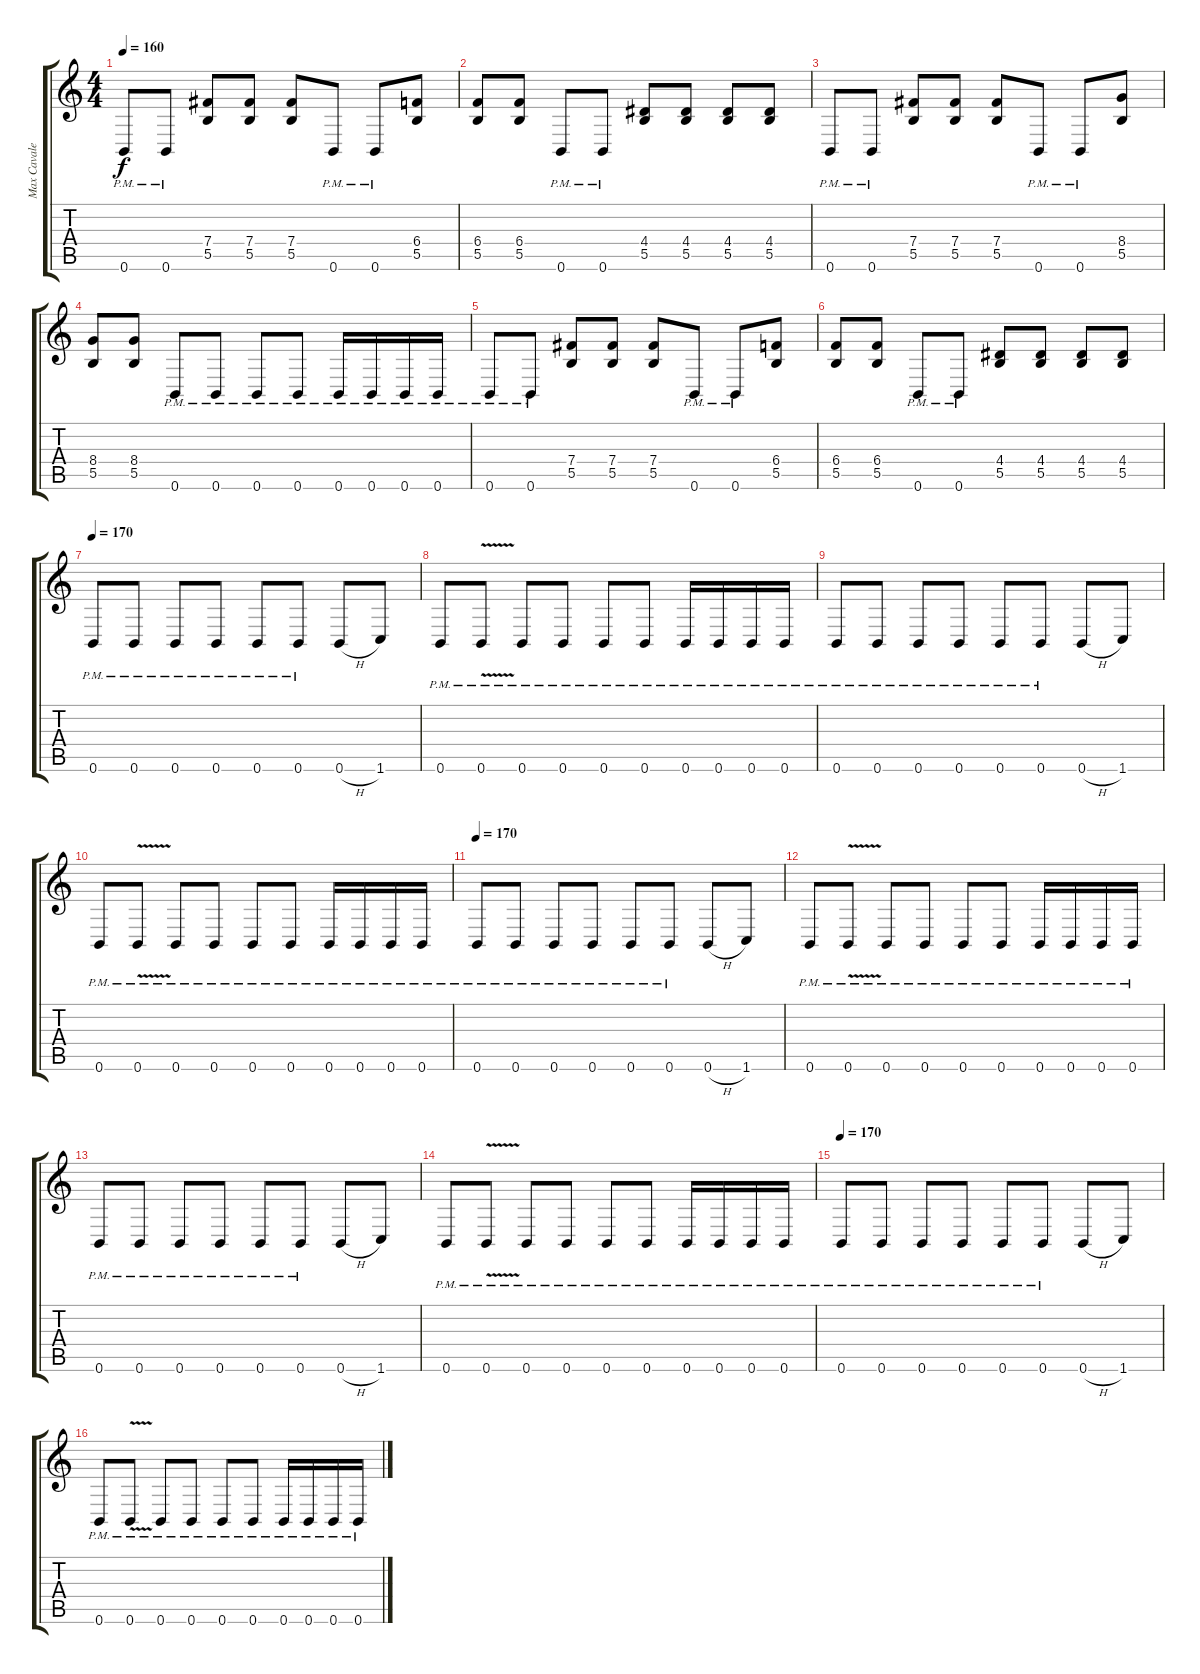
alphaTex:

\track ("Max Cavalera" "Max Cavale") {instrument distortionguitar}
\staff {score tabs}
\tuning (Db4 Ab3 E3 B2 Gb2 B1) {hide}
\ts (4 4)
\tempo 160
\clef g2
\ks c
0.6{pm}.8{dy f} 0.6{pm}.8 (7.4 5.5).8 (7.4 5.5).8 (7.4 5.5).8 0.6{pm}.8 0.6{pm}.8 (6.4 5.5).8 |
(6.4 5.5).8 (6.4 5.5).8 0.6{pm}.8 0.6{pm}.8 (4.4 5.5).8 (4.4 5.5).8 (4.4 5.5).8 (4.4 5.5).8 |
0.6{pm}.8 0.6{pm}.8 (7.4 5.5).8 (7.4 5.5).8 (7.4 5.5).8 0.6{pm}.8 0.6{pm}.8 (8.4 5.5).8 |
(8.4 5.5).8 (8.4 5.5).8 0.6{pm}.8 0.6{pm}.8 0.6{pm}.8 0.6{pm}.8 0.6{pm}.16 0.6{pm}.16 0.6{pm}.16 0.6{pm}.16 |
0.6{pm}.8 0.6{pm}.8 (7.4 5.5).8 (7.4 5.5).8 (7.4 5.5).8 0.6{pm}.8 0.6{pm}.8 (6.4 5.5).8 |
(6.4 5.5).8 (6.4 5.5).8 0.6{pm}.8 0.6{pm}.8 (4.4 5.5).8 (4.4 5.5).8 (4.4 5.5).8 (4.4 5.5).8 |
\tempo 170
0.6{pm}.8 0.6{pm}.8 0.6{pm}.8 0.6{pm}.8 0.6{pm}.8 0.6{pm}.8 0.6{h}.8 1.6.8 |
0.6{pm}.8 0.6{v pm}.8 0.6{pm}.8 0.6{pm}.8 0.6{pm}.8 0.6{pm}.8 0.6{pm}.16 0.6{pm}.16 0.6{pm}.16 0.6{pm}.16 |
0.6{pm}.8 0.6{pm}.8 0.6{pm}.8 0.6{pm}.8 0.6{pm}.8 0.6{pm}.8 0.6{h}.8 1.6.8 |
0.6{pm}.8 0.6{v pm}.8 0.6{pm}.8 0.6{pm}.8 0.6{pm}.8 0.6{pm}.8 0.6{pm}.16 0.6{pm}.16 0.6{pm}.16 0.6{pm}.16 |
\tempo 170
0.6{pm}.8 0.6{pm}.8 0.6{pm}.8 0.6{pm}.8 0.6{pm}.8 0.6{pm}.8 0.6{h}.8 1.6.8 |
0.6{pm}.8 0.6{v pm}.8 0.6{pm}.8 0.6{pm}.8 0.6{pm}.8 0.6{pm}.8 0.6{pm}.16 0.6{pm}.16 0.6{pm}.16 0.6{pm}.16 |
0.6{pm}.8 0.6{pm}.8 0.6{pm}.8 0.6{pm}.8 0.6{pm}.8 0.6{pm}.8 0.6{h}.8 1.6.8 |
0.6{pm}.8 0.6{v pm}.8 0.6{pm}.8 0.6{pm}.8 0.6{pm}.8 0.6{pm}.8 0.6{pm}.16 0.6{pm}.16 0.6{pm}.16 0.6{pm}.16 |
\tempo 170
0.6{pm}.8 0.6{pm}.8 0.6{pm}.8 0.6{pm}.8 0.6{pm}.8 0.6{pm}.8 0.6{h}.8 1.6.8 |
0.6{pm}.8 0.6{v pm}.8 0.6{pm}.8 0.6{pm}.8 0.6{pm}.8 0.6{pm}.8 0.6{pm}.16 0.6{pm}.16 0.6{pm}.16 0.6{pm}.16
